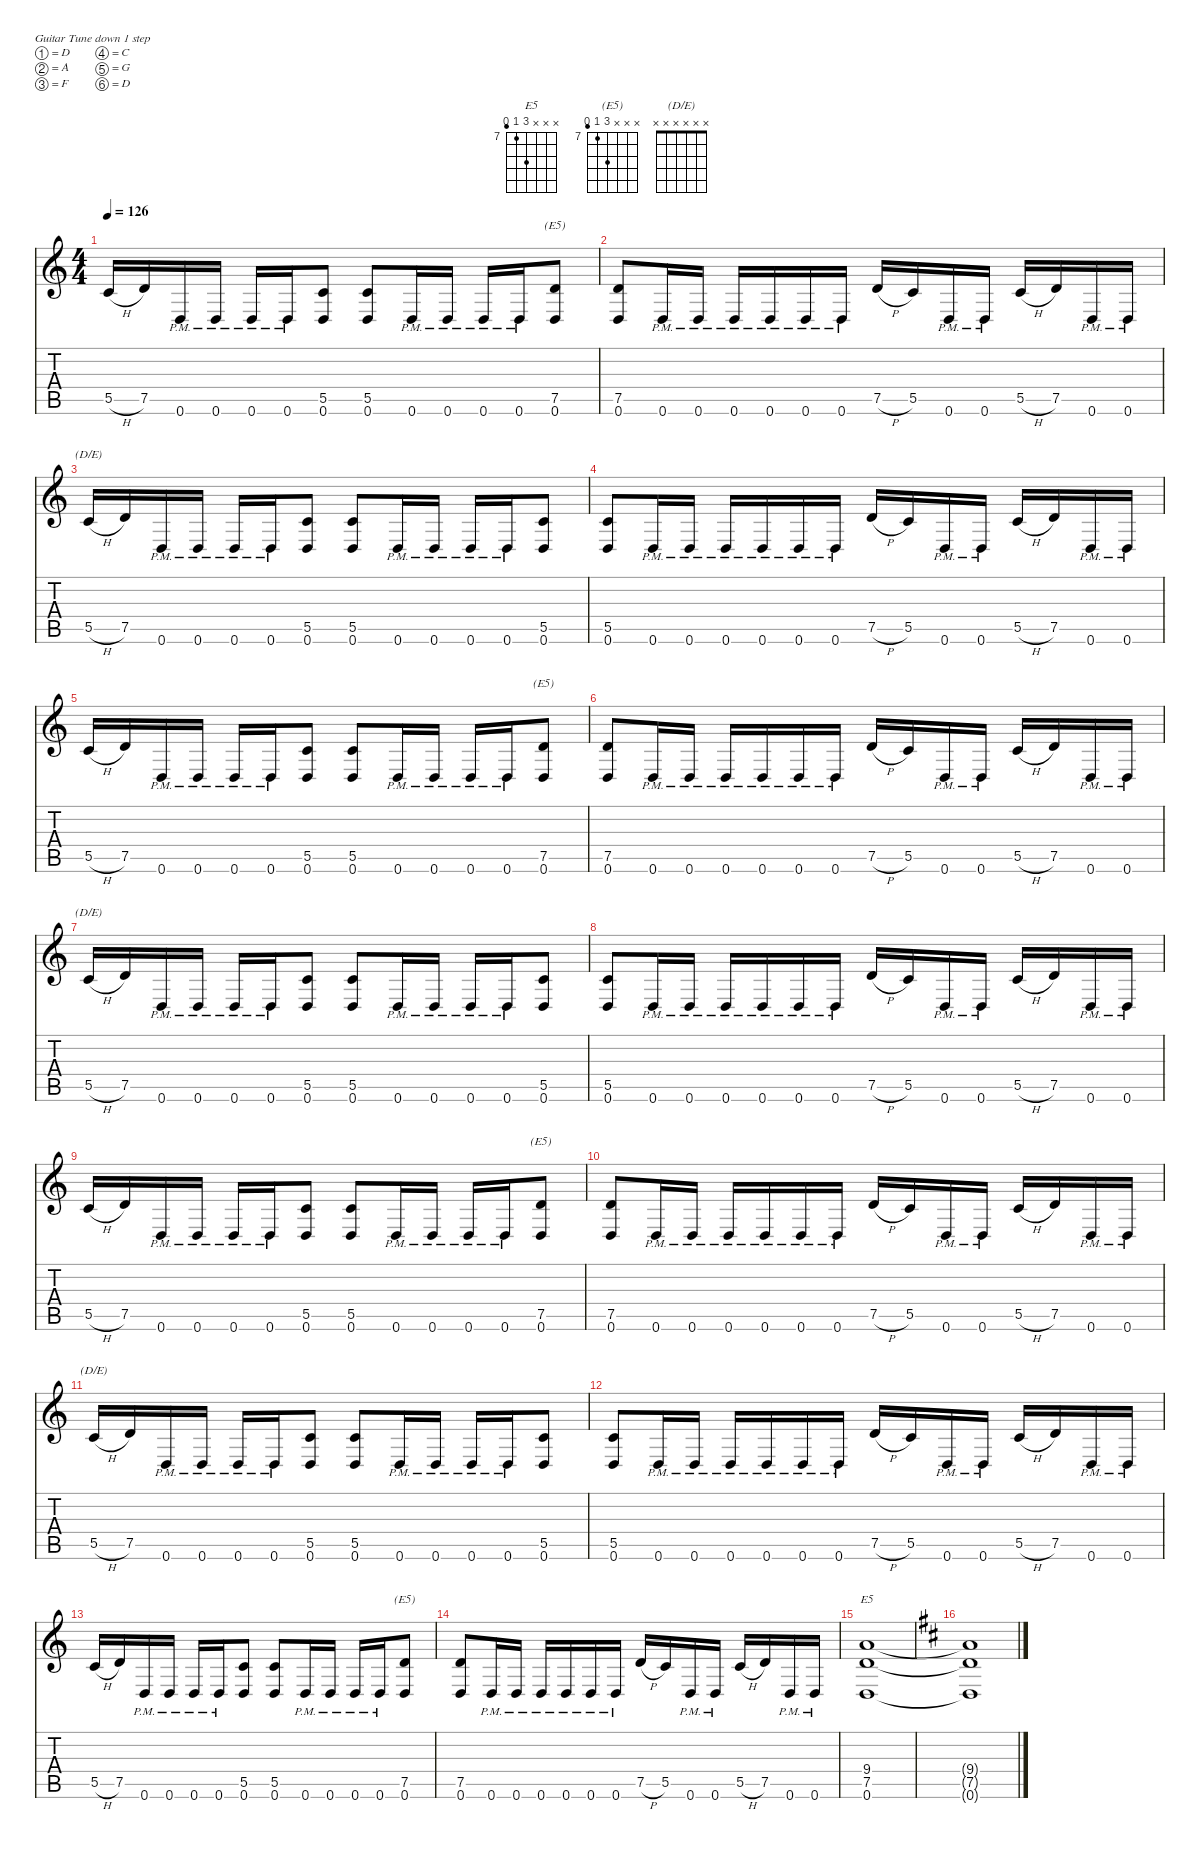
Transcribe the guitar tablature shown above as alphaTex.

\defaultSystemsLayout 4
\hideDynamics
\bracketExtendMode nobrackets
\singleTrackTrackNamePolicy hidden
\multiTrackTrackNamePolicy hidden
\firstSystemTrackNameMode fullname
\firstSystemTrackNameOrientation horizontal
\otherSystemsTrackNameOrientation horizontal
\track ("Gtr. 2 (elec. w/dist.)" "od.guit.") {instrument overdrivenguitar}
\staff {score tabs}
\tuning (D4 A3 F3 C3 G2 D2)
\chord ("E5" x x x 9 7 6) {firstfret 7}
\chord ("(E5)" x x x 9 7 6) {firstfret 7}
\chord ("(D/E)" x x x x x x)
\ts (4 4)
\tempo 126
\clef g2
\ks c
5.5{h}.16{dy f beam Up} 7.5.16{beam Up} 0.6{pm}.16{beam Up} 0.6{pm}.16{beam Up} 0.6{pm}.16{beam Up} 0.6{pm}.16{beam Up} (5.5 0.6).8{beam Up} (5.5 0.6).8{beam Up} 0.6{pm}.16{beam Up} 0.6{pm}.16{beam Up} 0.6{pm}.16{beam Up} 0.6{pm}.16{beam Up} (7.5 0.6).8{ch "(E5)" beam Up} |
(7.5 0.6).8{beam Up} 0.6{pm}.16{beam Up} 0.6{pm}.16{beam Up} 0.6{pm}.16{beam Up} 0.6{pm}.16{beam Up} 0.6{pm}.16{beam Up} 0.6{pm}.16{beam Up} 7.5{h}.16{beam Up} 5.5.16{beam Up} 0.6{pm}.16{beam Up} 0.6{pm}.16{beam Up} 5.5{h}.16{beam Up} 7.5.16{beam Up} 0.6{pm}.16{beam Up} 0.6{pm}.16{beam Up} |
5.5{h}.16{ch "(D/E)" beam Up} 7.5.16{beam Up} 0.6{pm}.16{beam Up} 0.6{pm}.16{beam Up} 0.6{pm}.16{beam Up} 0.6{pm}.16{beam Up} (5.5 0.6).8{beam Up} (5.5 0.6).8{beam Up} 0.6{pm}.16{beam Up} 0.6{pm}.16{beam Up} 0.6{pm}.16{beam Up} 0.6{pm}.16{beam Up} (5.5 0.6).8{beam Up} |
(5.5 0.6).8{beam Up} 0.6{pm}.16{beam Up} 0.6{pm}.16{beam Up} 0.6{pm}.16{beam Up} 0.6{pm}.16{beam Up} 0.6{pm}.16{beam Up} 0.6{pm}.16{beam Up} 7.5{h}.16{beam Up} 5.5.16{beam Up} 0.6{pm}.16{beam Up} 0.6{pm}.16{beam Up} 5.5{h}.16{beam Up} 7.5.16{beam Up} 0.6{pm}.16{beam Up} 0.6{pm}.16{beam Up} |
5.5{h}.16{beam Up} 7.5.16{beam Up} 0.6{pm}.16{beam Up} 0.6{pm}.16{beam Up} 0.6{pm}.16{beam Up} 0.6{pm}.16{beam Up} (5.5 0.6).8{beam Up} (5.5 0.6).8{beam Up} 0.6{pm}.16{beam Up} 0.6{pm}.16{beam Up} 0.6{pm}.16{beam Up} 0.6{pm}.16{beam Up} (7.5 0.6).8{ch "(E5)" beam Up} |
(7.5 0.6).8{beam Up} 0.6{pm}.16{beam Up} 0.6{pm}.16{beam Up} 0.6{pm}.16{beam Up} 0.6{pm}.16{beam Up} 0.6{pm}.16{beam Up} 0.6{pm}.16{beam Up} 7.5{h}.16{beam Up} 5.5.16{beam Up} 0.6{pm}.16{beam Up} 0.6{pm}.16{beam Up} 5.5{h}.16{beam Up} 7.5.16{beam Up} 0.6{pm}.16{beam Up} 0.6{pm}.16{beam Up} |
5.5{h}.16{ch "(D/E)" beam Up} 7.5.16{beam Up} 0.6{pm}.16{beam Up} 0.6{pm}.16{beam Up} 0.6{pm}.16{beam Up} 0.6{pm}.16{beam Up} (5.5 0.6).8{beam Up} (5.5 0.6).8{beam Up} 0.6{pm}.16{beam Up} 0.6{pm}.16{beam Up} 0.6{pm}.16{beam Up} 0.6{pm}.16{beam Up} (5.5 0.6).8{beam Up} |
(5.5 0.6).8{beam Up} 0.6{pm}.16{beam Up} 0.6{pm}.16{beam Up} 0.6{pm}.16{beam Up} 0.6{pm}.16{beam Up} 0.6{pm}.16{beam Up} 0.6{pm}.16{beam Up} 7.5{h}.16{beam Up} 5.5.16{beam Up} 0.6{pm}.16{beam Up} 0.6{pm}.16{beam Up} 5.5{h}.16{beam Up} 7.5.16{beam Up} 0.6{pm}.16{beam Up} 0.6{pm}.16{beam Up} |
5.5{h}.16{beam Up} 7.5.16{beam Up} 0.6{pm}.16{beam Up} 0.6{pm}.16{beam Up} 0.6{pm}.16{beam Up} 0.6{pm}.16{beam Up} (5.5 0.6).8{beam Up} (5.5 0.6).8{beam Up} 0.6{pm}.16{beam Up} 0.6{pm}.16{beam Up} 0.6{pm}.16{beam Up} 0.6{pm}.16{beam Up} (7.5 0.6).8{ch "(E5)" beam Up} |
(7.5 0.6).8{beam Up} 0.6{pm}.16{beam Up} 0.6{pm}.16{beam Up} 0.6{pm}.16{beam Up} 0.6{pm}.16{beam Up} 0.6{pm}.16{beam Up} 0.6{pm}.16{beam Up} 7.5{h}.16{beam Up} 5.5.16{beam Up} 0.6{pm}.16{beam Up} 0.6{pm}.16{beam Up} 5.5{h}.16{beam Up} 7.5.16{beam Up} 0.6{pm}.16{beam Up} 0.6{pm}.16{beam Up} |
5.5{h}.16{ch "(D/E)" beam Up} 7.5.16{beam Up} 0.6{pm}.16{beam Up} 0.6{pm}.16{beam Up} 0.6{pm}.16{beam Up} 0.6{pm}.16{beam Up} (5.5 0.6).8{beam Up} (5.5 0.6).8{beam Up} 0.6{pm}.16{beam Up} 0.6{pm}.16{beam Up} 0.6{pm}.16{beam Up} 0.6{pm}.16{beam Up} (5.5 0.6).8{beam Up} |
(5.5 0.6).8{beam Up} 0.6{pm}.16{beam Up} 0.6{pm}.16{beam Up} 0.6{pm}.16{beam Up} 0.6{pm}.16{beam Up} 0.6{pm}.16{beam Up} 0.6{pm}.16{beam Up} 7.5{h}.16{beam Up} 5.5.16{beam Up} 0.6{pm}.16{beam Up} 0.6{pm}.16{beam Up} 5.5{h}.16{beam Up} 7.5.16{beam Up} 0.6{pm}.16{beam Up} 0.6{pm}.16{beam Up} |
5.5{h}.16{beam Up} 7.5.16{beam Up} 0.6{pm}.16{beam Up} 0.6{pm}.16{beam Up} 0.6{pm}.16{beam Up} 0.6{pm}.16{beam Up} (5.5 0.6).8{beam Up} (5.5 0.6).8{beam Up} 0.6{pm}.16{beam Up} 0.6{pm}.16{beam Up} 0.6{pm}.16{beam Up} 0.6{pm}.16{beam Up} (7.5 0.6).8{ch "(E5)" beam Up} |
(7.5 0.6).8{beam Up} 0.6{pm}.16{beam Up} 0.6{pm}.16{beam Up} 0.6{pm}.16{beam Up} 0.6{pm}.16{beam Up} 0.6{pm}.16{beam Up} 0.6{pm}.16{beam Up} 7.5{h}.16{beam Up} 5.5.16{beam Up} 0.6{pm}.16{beam Up} 0.6{pm}.16{beam Up} 5.5{h}.16{beam Up} 7.5.16{beam Up} 0.6{pm}.16{beam Up} 0.6{pm}.16{beam Up} |
(9.4 7.5 0.6).1{ch "E5" beam Up} |
\ks d
(9.4{t acc forcenatural} 7.5{t acc forcenatural} 0.6{t acc forcenatural}).1{beam Up}
